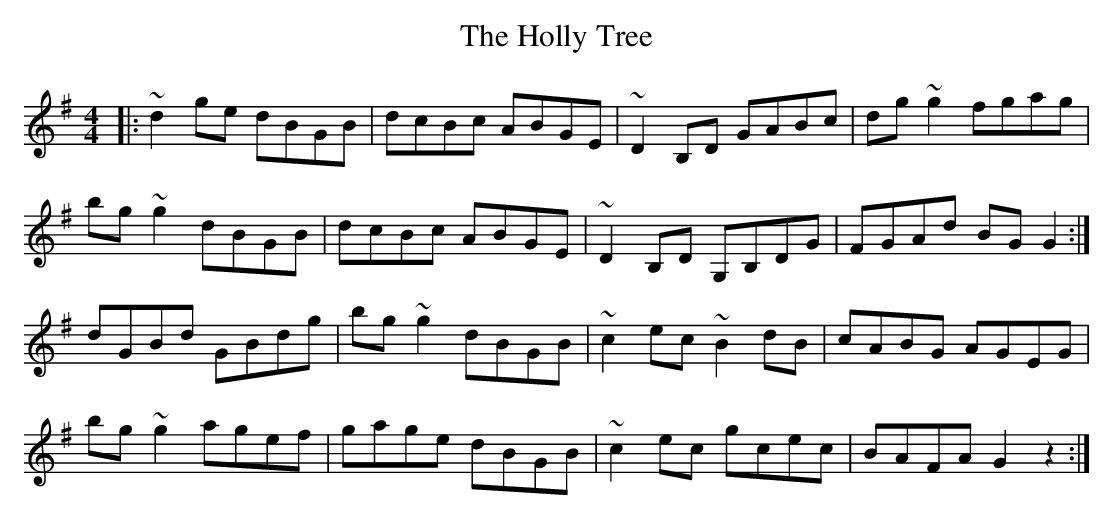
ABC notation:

X:1
T: The Holly Tree
M: 4/4
L: 1/8
K: Gmaj
|:~d2ge dBGB|dcBc ABGE|~D2B,D GABc|dg ~g2 fgag|
bg~g2 dBGB|dcBc ABGE|~D2B,D G,B,DG|FGAd BG G2:|
dGBd GBdg|bg~g2 dBGB|~c2 ec ~B2dB|cABG AGEG|
bg~g2 agef|gage dBGB|~c2ec gcec|BAFA G2 z2:|
